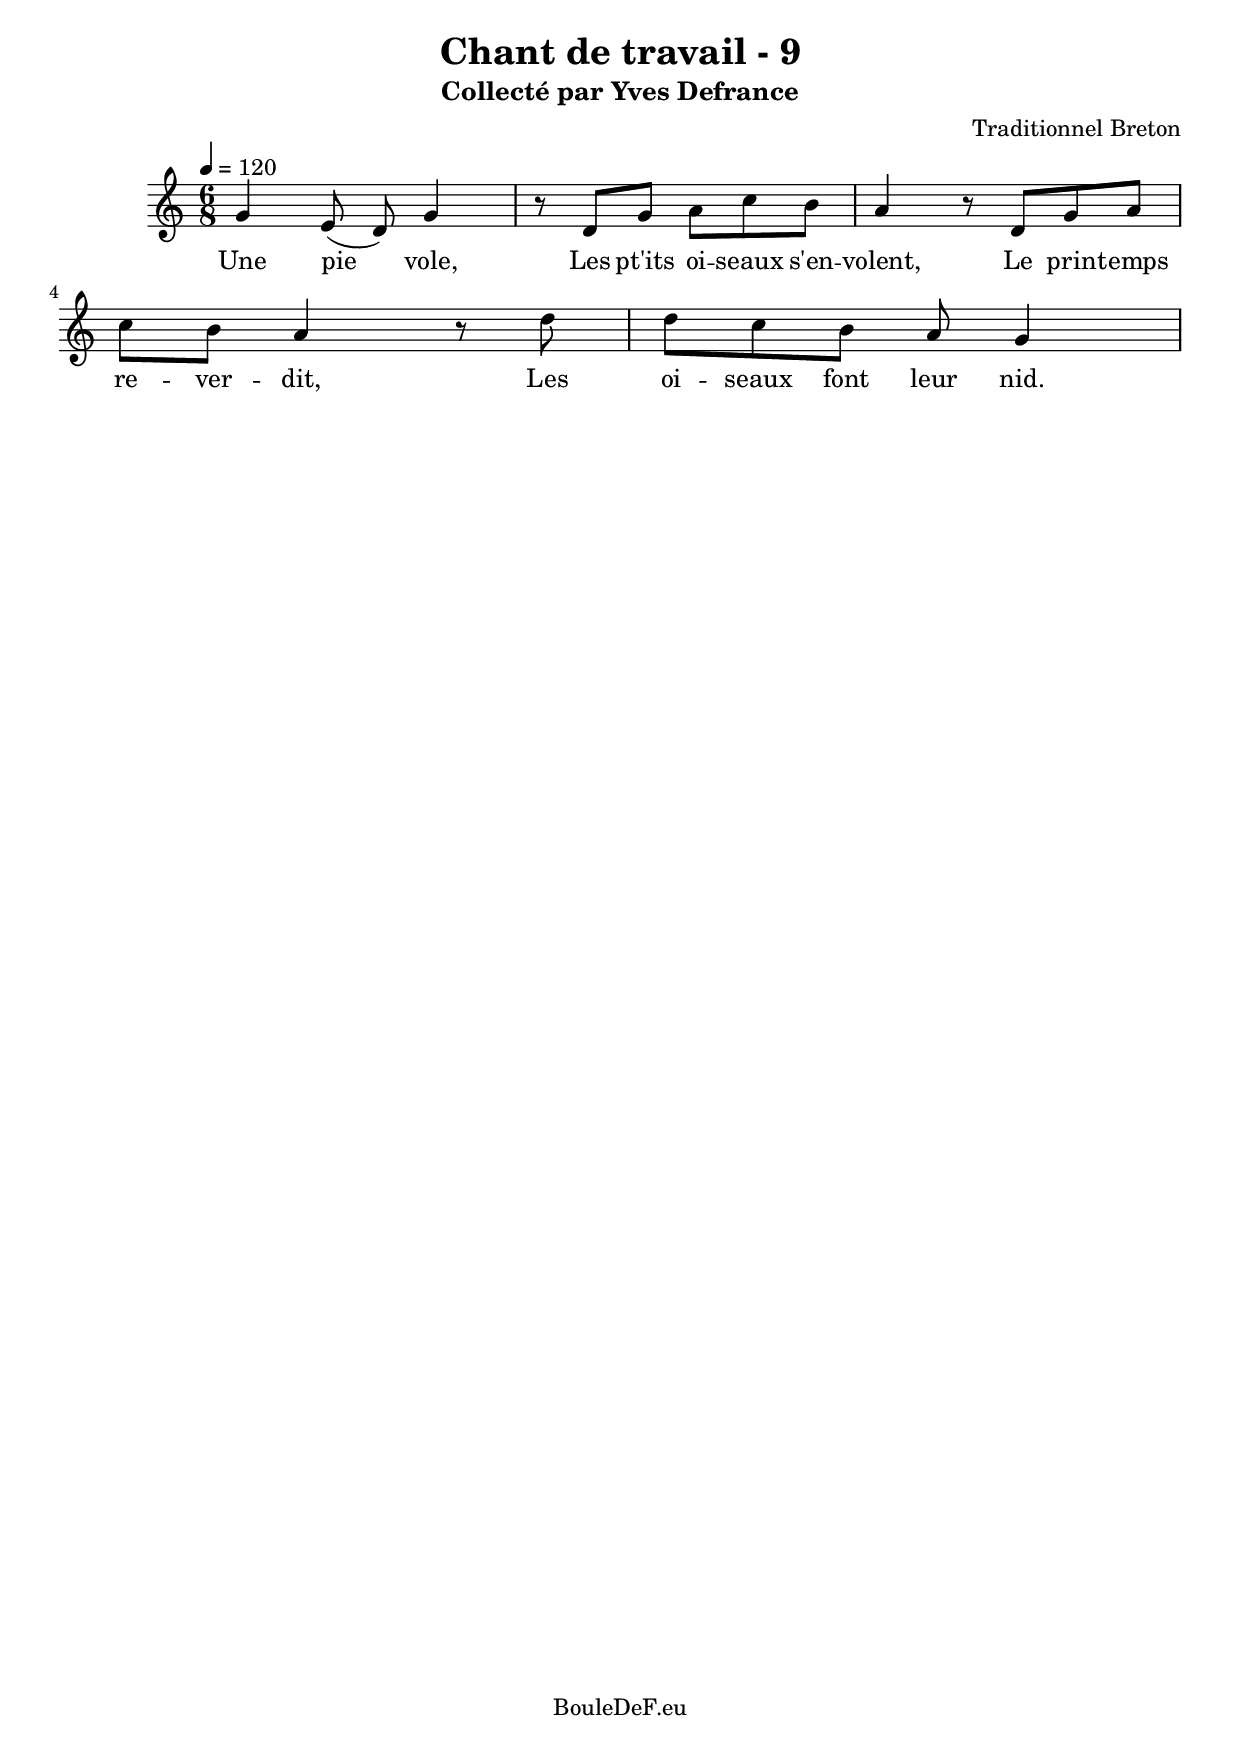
\version "2.16.2"
\include "italiano.ly"

\header {
	title = "Chant de travail - 9"
	subtitle = "Collecté par Yves Defrance"
	composer = "Traditionnel Breton"
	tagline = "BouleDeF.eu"
}

\score {
	\new Staff \relative sib {
		\clef "treble"
		\time 6/8
		\tempo 4 = 120

		| sol'4 mi8( re) sol4
		| r8 re sol la do si
		| la4 r8 re, sol la
		| do si la4 r8 re
		| re do si la sol4
	}
	\addlyrics {
		| Une pie vole,
		  Les pt'its oi -- seaux s'en --
		  volent, Le prin -- temps
		| re -- ver -- dit, Les
		| oi -- seaux font leur nid.
	}
	\layout {}
	\midi {}
}

